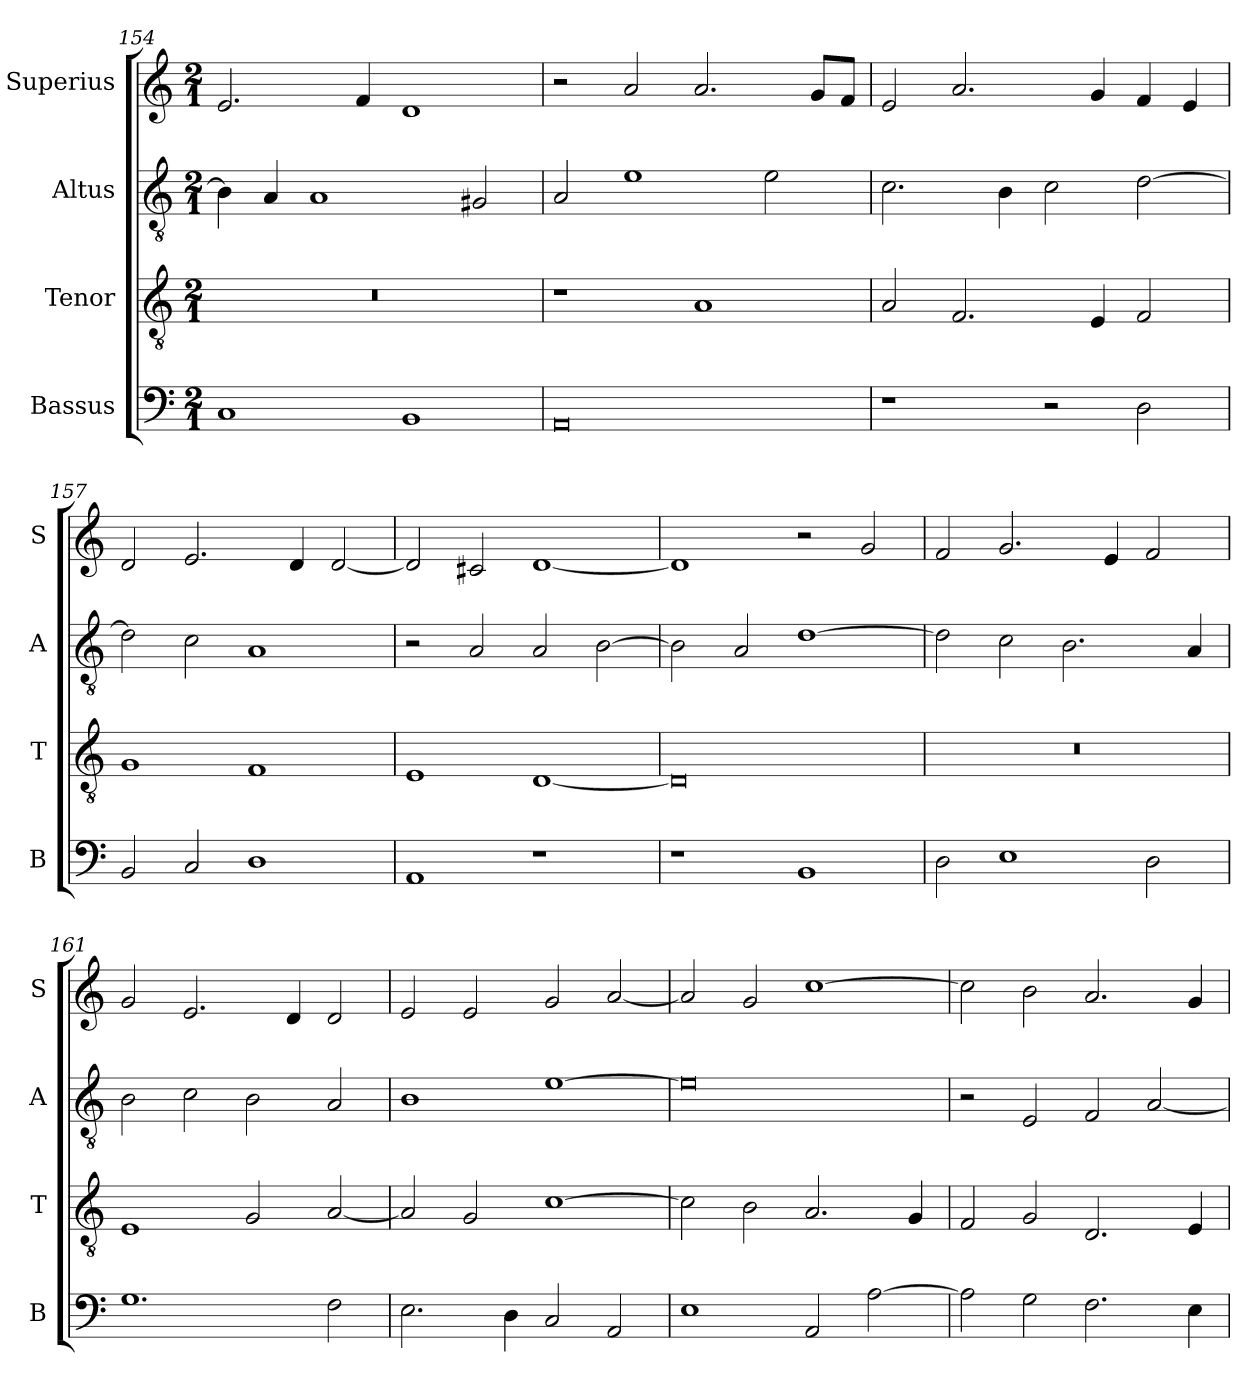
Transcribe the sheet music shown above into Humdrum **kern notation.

**kern	**kern	**kern	**kern
*part4	*part3	*part2	*part1
*staff4	*staff3	*staff2	*staff1
*I"Bassus	*I"Tenor	*I"Altus	*I"Superius
*I'B	*I'T	*I'A	*I'S
*clefF4	*clefGv2	*clefGv2	*clefG2
*k[]	*k[]	*k[]	*k[]
*C:	*C:	*C:	*C:
*M2/1	*M2/1	*M2/1	*M2/1
=154	=154	=154	=154
1C	0r	4B]	2.e
.	.	4A	.
.	.	1A	.
.	.	.	4f
1BB	.	.	1d
.	.	2G#X	.
=155	=155	=155	=155
0AA	1r	2A	2r
.	.	1e	2a
.	1A	.	2.a
.	.	2e	.
.	.	.	8gL
.	.	.	8fJ
=156	=156	=156	=156
1r	2A	2.c	2e
.	2.F	.	2.a
.	.	4B	.
2r	.	2c	.
.	4E	.	4g
2D	2F	[2d	4f
.	.	.	4e
=157	=157	=157	=157
2BB	1G	2d]	2d
2C	.	2c	2.e
1D	1F	1A	.
.	.	.	4d
.	.	.	[2d
=158	=158	=158	=158
1AA	1E	2r	2d]
.	.	2A	2c#X
1r	[1D	2A	[1d
.	.	[2B	.
=159	=159	=159	=159
1r	0D]	2B]	1d]
.	.	2A	.
1BB	.	[1d	2r
.	.	.	2g
=160	=160	=160	=160
2D	0r	2d]	2f
1E	.	2c	2.g
.	.	2.B	.
.	.	.	4e
2D	.	.	2f
.	.	4A	.
=161	=161	=161	=161
1.G	1E	2B	2g
.	.	2c	2.e
.	2G	2B	.
.	.	.	4d
2F	[2A	2A	2d
=162	=162	=162	=162
2.E	2A]	1B	2e
.	2G	.	2e
4D	.	.	.
2C	[1c	[1e	2g
2AA	.	.	[2a
=163	=163	=163	=163
1E	2c]	0e]	2a]
.	2B	.	2g
2AA	2.A	.	[1cc
[2A	.	.	.
.	4G	.	.
=164	=164	=164	=164
2A]	2F	2r	2cc]
2G	2G	2E	2b
2.F	2.D	2F	2.a
.	.	[2A	.
4E	4E	.	4g
=	=	=	=
*-	*-	*-	*-
